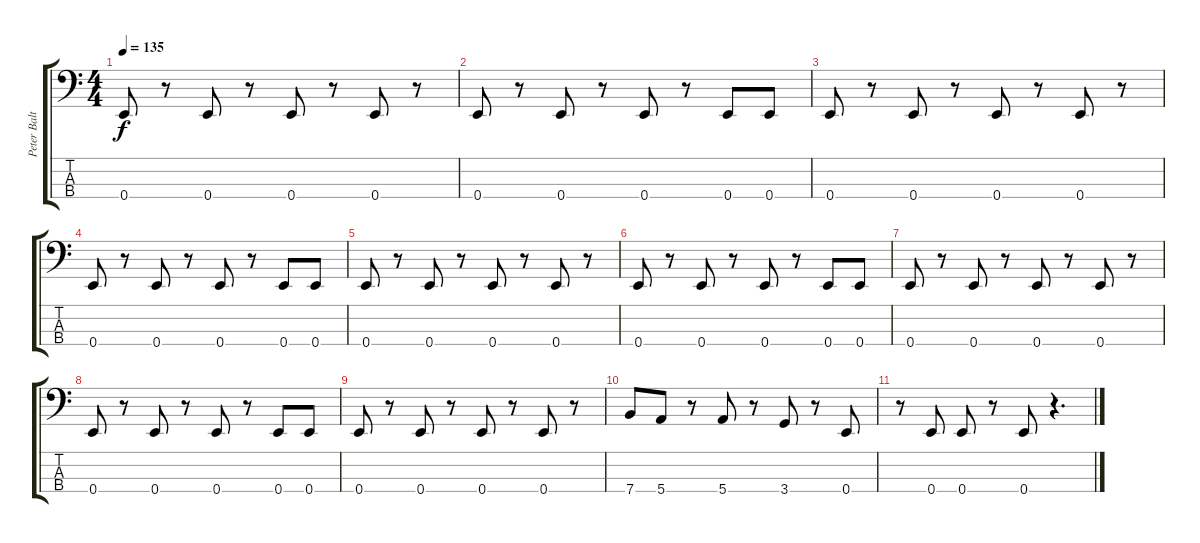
\track ("Peter Baltes" "Peter Balt") {instrument electricbasspick}
\staff {score tabs}
\tuning (G2 D2 A1 E1) {hide}
\ts (4 4)
\tempo 135
\clef f4
\ks c
0.4.8{dy f} r.8 0.4.8 r.8 0.4.8 r.8 0.4.8 r.8 |
0.4.8 r.8 0.4.8 r.8 0.4.8 r.8 0.4.8 0.4.8 |
0.4.8 r.8 0.4.8 r.8 0.4.8 r.8 0.4.8 r.8 |
0.4.8 r.8 0.4.8 r.8 0.4.8 r.8 0.4.8 0.4.8 |
0.4.8 r.8 0.4.8 r.8 0.4.8 r.8 0.4.8 r.8 |
0.4.8 r.8 0.4.8 r.8 0.4.8 r.8 0.4.8 0.4.8 |
0.4.8 r.8 0.4.8 r.8 0.4.8 r.8 0.4.8 r.8 |
0.4.8 r.8 0.4.8 r.8 0.4.8 r.8 0.4.8 0.4.8 |
0.4.8 r.8 0.4.8 r.8 0.4.8 r.8 0.4.8 r.8 |
7.4.8 5.4.8 r.8 5.4.8 r.8 3.4.8 r.8 0.4.8 |
r.8 0.4.8 0.4.8 r.8 0.4.8 r.4{d}
